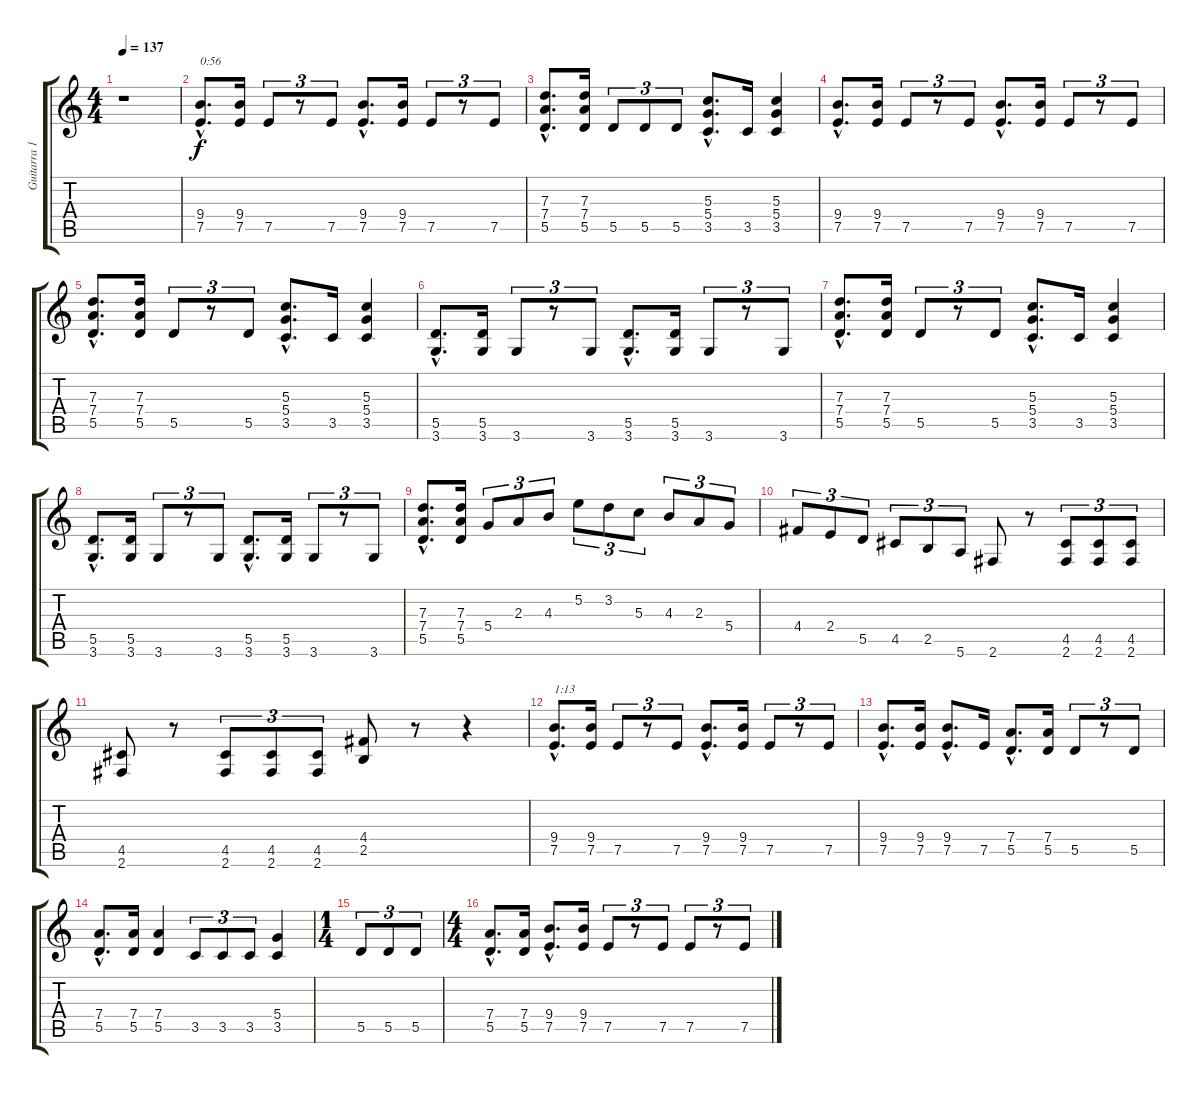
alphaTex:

\track ("Guitarra 1" "Guitarra 1") {instrument distortionguitar}
\staff {score tabs}
\tuning (E4 B3 G3 D3 A2 E2) {hide}
\ts (4 4)
\tempo 137
\clef g2
\ks c
r.1{dy f} |
(9.4{hac} 7.5{hac}).8{d txt "0:56"} (9.4 7.5).16 7.5.8{tu (3 2)} r.8{tu (3 2)} 7.5.8{tu (3 2)} (9.4{hac} 7.5{hac}).8{d} (9.4 7.5).16 7.5.8{tu (3 2)} r.8{tu (3 2)} 7.5.8{tu (3 2)} |
(7.3{hac} 7.4{hac} 5.5{hac}).8{d} (7.3 7.4 5.5).16 5.5.8{tu (3 2)} 5.5.8{tu (3 2)} 5.5.8{tu (3 2)} (5.3{hac} 5.4{hac} 3.5{hac}).8{d} 3.5.16 (5.3 5.4 3.5).4 |
(9.4{hac} 7.5{hac}).8{d} (9.4 7.5).16 7.5.8{tu (3 2)} r.8{tu (3 2)} 7.5.8{tu (3 2)} (9.4{hac} 7.5{hac}).8{d} (9.4 7.5).16 7.5.8{tu (3 2)} r.8{tu (3 2)} 7.5.8{tu (3 2)} |
(7.3{hac} 7.4{hac} 5.5{hac}).8{d} (7.3 7.4 5.5).16 5.5.8{tu (3 2)} r.8{tu (3 2)} 5.5.8{tu (3 2)} (5.3{hac} 5.4{hac} 3.5{hac}).8{d} 3.5.16 (5.3 5.4 3.5).4 |
(5.5{hac} 3.6{hac}).8{d} (5.5 3.6).16 3.6.8{tu (3 2)} r.8{tu (3 2)} 3.6.8{tu (3 2)} (5.5{hac} 3.6{hac}).8{d} (5.5 3.6).16 3.6.8{tu (3 2)} r.8{tu (3 2)} 3.6.8{tu (3 2)} |
(7.3{hac} 7.4{hac} 5.5{hac}).8{d} (7.3 7.4 5.5).16 5.5.8{tu (3 2)} r.8{tu (3 2)} 5.5.8{tu (3 2)} (5.3{hac} 5.4{hac} 3.5{hac}).8{d} 3.5.16 (5.3 5.4 3.5).4 |
(5.5{hac} 3.6{hac}).8{d} (5.5 3.6).16 3.6.8{tu (3 2)} r.8{tu (3 2)} 3.6.8{tu (3 2)} (5.5{hac} 3.6{hac}).8{d} (5.5 3.6).16 3.6.8{tu (3 2)} r.8{tu (3 2)} 3.6.8{tu (3 2)} |
(7.3{hac} 7.4{hac} 5.5{hac}).8{d} (7.3 7.4 5.5).16 5.4.8{tu (3 2)} 2.3.8{tu (3 2)} 4.3.8{tu (3 2)} 5.2.8{tu (3 2)} 3.2.8{tu (3 2)} 5.3.8{tu (3 2)} 4.3.8{tu (3 2)} 2.3.8{tu (3 2)} 5.4.8{tu (3 2)} |
4.4.8{tu (3 2)} 2.4.8{tu (3 2)} 5.5.8{tu (3 2)} 4.5.8{tu (3 2)} 2.5.8{tu (3 2)} 5.6.8{tu (3 2)} 2.6.8 r.8 (4.5 2.6).8{tu (3 2)} (4.5 2.6).8{tu (3 2)} (4.5 2.6).8{tu (3 2)} |
(4.5 2.6).8 r.8 (4.5 2.6).8{tu (3 2)} (4.5 2.6).8{tu (3 2)} (4.5 2.6).8{tu (3 2)} (4.4 2.5).8 r.8 r.4 |
(9.4{hac} 7.5{hac}).8{d txt "1:13"} (9.4 7.5).16 7.5.8{tu (3 2)} r.8{tu (3 2)} 7.5.8{tu (3 2)} (9.4{hac} 7.5{hac}).8{d} (9.4 7.5).16 7.5.8{tu (3 2)} r.8{tu (3 2)} 7.5.8{tu (3 2)} |
(9.4{hac} 7.5{hac}).8{d} (9.4 7.5).16 (9.4{hac} 7.5{hac}).8{d} 7.5.16 (7.4{hac} 5.5{hac}).8{d} (7.4 5.5).16 5.5.8{tu (3 2)} r.8{tu (3 2)} 5.5.8{tu (3 2)} |
(7.4{hac} 5.5{hac}).8{d} (7.4 5.5).16 (7.4 5.5).4 3.5.8{tu (3 2)} 3.5.8{tu (3 2)} 3.5.8{tu (3 2)} (5.4 3.5).4 |
\ts (1 4)
5.5.8{tu (3 2)} 5.5.8{tu (3 2)} 5.5.8{tu (3 2)} |
\ts (4 4)
(7.4{hac} 5.5{hac}).8{d} (7.4 5.5).16 (9.4{hac} 7.5{hac}).8{d} (9.4 7.5).16 7.5.8{tu (3 2)} r.8{tu (3 2)} 7.5.8{tu (3 2)} 7.5.8{tu (3 2)} r.8{tu (3 2)} 7.5.8{tu (3 2)}
